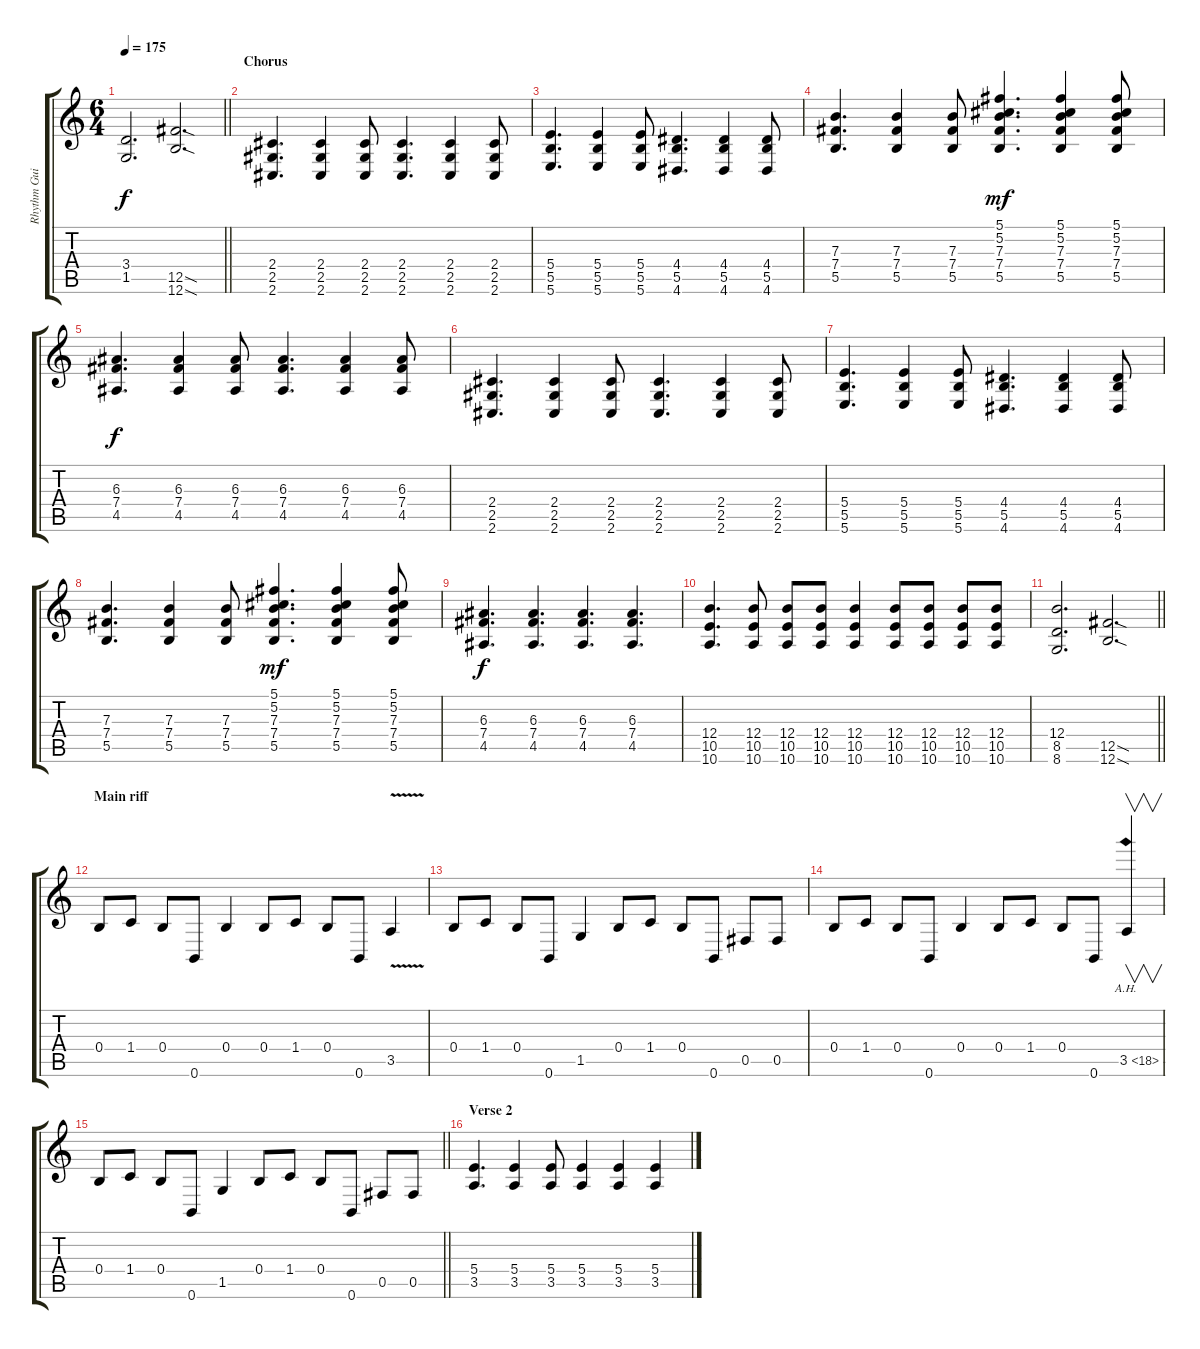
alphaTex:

\track ("Rhythm Guitar (Friedman)" "Rhythm Gui") {instrument distortionguitar}
\staff {score tabs}
\tuning (Db4 Ab3 E3 B2 Gb2 B1) {hide}
\ts (6 4)
\tempo 175
\clef g2
\barLineRight lightlight
\ks c
(3.4{t} 1.5{t}).2{d dy f} (12.5{sod} 12.6{sod}).2{d} |
\section ("" "Chorus")
(2.4 2.5 2.6).4{d} (2.4 2.5 2.6).4 (2.4 2.5 2.6).8 (2.4 2.5 2.6).4{d} (2.4 2.5 2.6).4 (2.4 2.5 2.6).8 |
(5.4 5.5 5.6).4{d} (5.4 5.5 5.6).4 (5.4 5.5 5.6).8 (4.4 5.5 4.6).4{d} (4.4 5.5 4.6).4 (4.4 5.5 4.6).8 |
(7.3 7.4 5.5).4{d} (7.3 7.4 5.5).4 (7.3 7.4 5.5).8 (5.1 5.2 7.3 7.4 5.5).4{d dy mf} (5.1 5.2 7.3 7.4 5.5).4 (5.1 5.2 7.3 7.4 5.5).8 |
(6.3 7.4 4.5).4{d dy f} (6.3 7.4 4.5).4 (6.3 7.4 4.5).8 (6.3 7.4 4.5).4{d} (6.3 7.4 4.5).4 (6.3 7.4 4.5).8 |
(2.4 2.5 2.6).4{d} (2.4 2.5 2.6).4 (2.4 2.5 2.6).8 (2.4 2.5 2.6).4{d} (2.4 2.5 2.6).4 (2.4 2.5 2.6).8 |
(5.4 5.5 5.6).4{d} (5.4 5.5 5.6).4 (5.4 5.5 5.6).8 (4.4 5.5 4.6).4{d} (4.4 5.5 4.6).4 (4.4 5.5 4.6).8 |
(7.3 7.4 5.5).4{d} (7.3 7.4 5.5).4 (7.3 7.4 5.5).8 (5.1 5.2 7.3 7.4 5.5).4{d dy mf} (5.1 5.2 7.3 7.4 5.5).4 (5.1 5.2 7.3 7.4 5.5).8 |
(6.3 7.4 4.5).4{d dy f} (6.3 7.4 4.5).4{d} (6.3 7.4 4.5).4{d} (6.3 7.4 4.5).4{d} |
(12.4 10.5 10.6).4{d} (12.4 10.5 10.6).8 (12.4 10.5 10.6).8 (12.4 10.5 10.6).8 (12.4 10.5 10.6).4 (12.4 10.5 10.6).8 (12.4 10.5 10.6).8 (12.4 10.5 10.6).8 (12.4 10.5 10.6).8 |
\barLineRight lightlight
(12.4 8.5 8.6).2{d} (12.5{sod} 12.6{sod}).2{d} |
\section ("" "Main riff")
0.4.8{volume 16 balance 16} 1.4.8 0.4.8 0.6.8 0.4.4 0.4.8 1.4.8 0.4.8 0.6.8 3.5{v}.4 |
0.4.8 1.4.8 0.4.8 0.6.8 1.5.4 0.4.8 1.4.8 0.4.8 0.6.8 0.5.8 0.5.8 |
0.4.8 1.4.8 0.4.8 0.6.8 0.4.4 0.4.8 1.4.8 0.4.8 0.6.8 3.5{ah 15}.4{v} |
\barLineRight lightlight
0.4.8 1.4.8 0.4.8 0.6.8 1.5.4 0.4.8 1.4.8 0.4.8 0.6.8 0.5.8 0.5.8 |
\section ("" "Verse 2")
(5.4 3.5).4{d} (5.4 3.5).4 (5.4 3.5).8 (5.4 3.5).4 (5.4 3.5).4 (5.4 3.5).4
